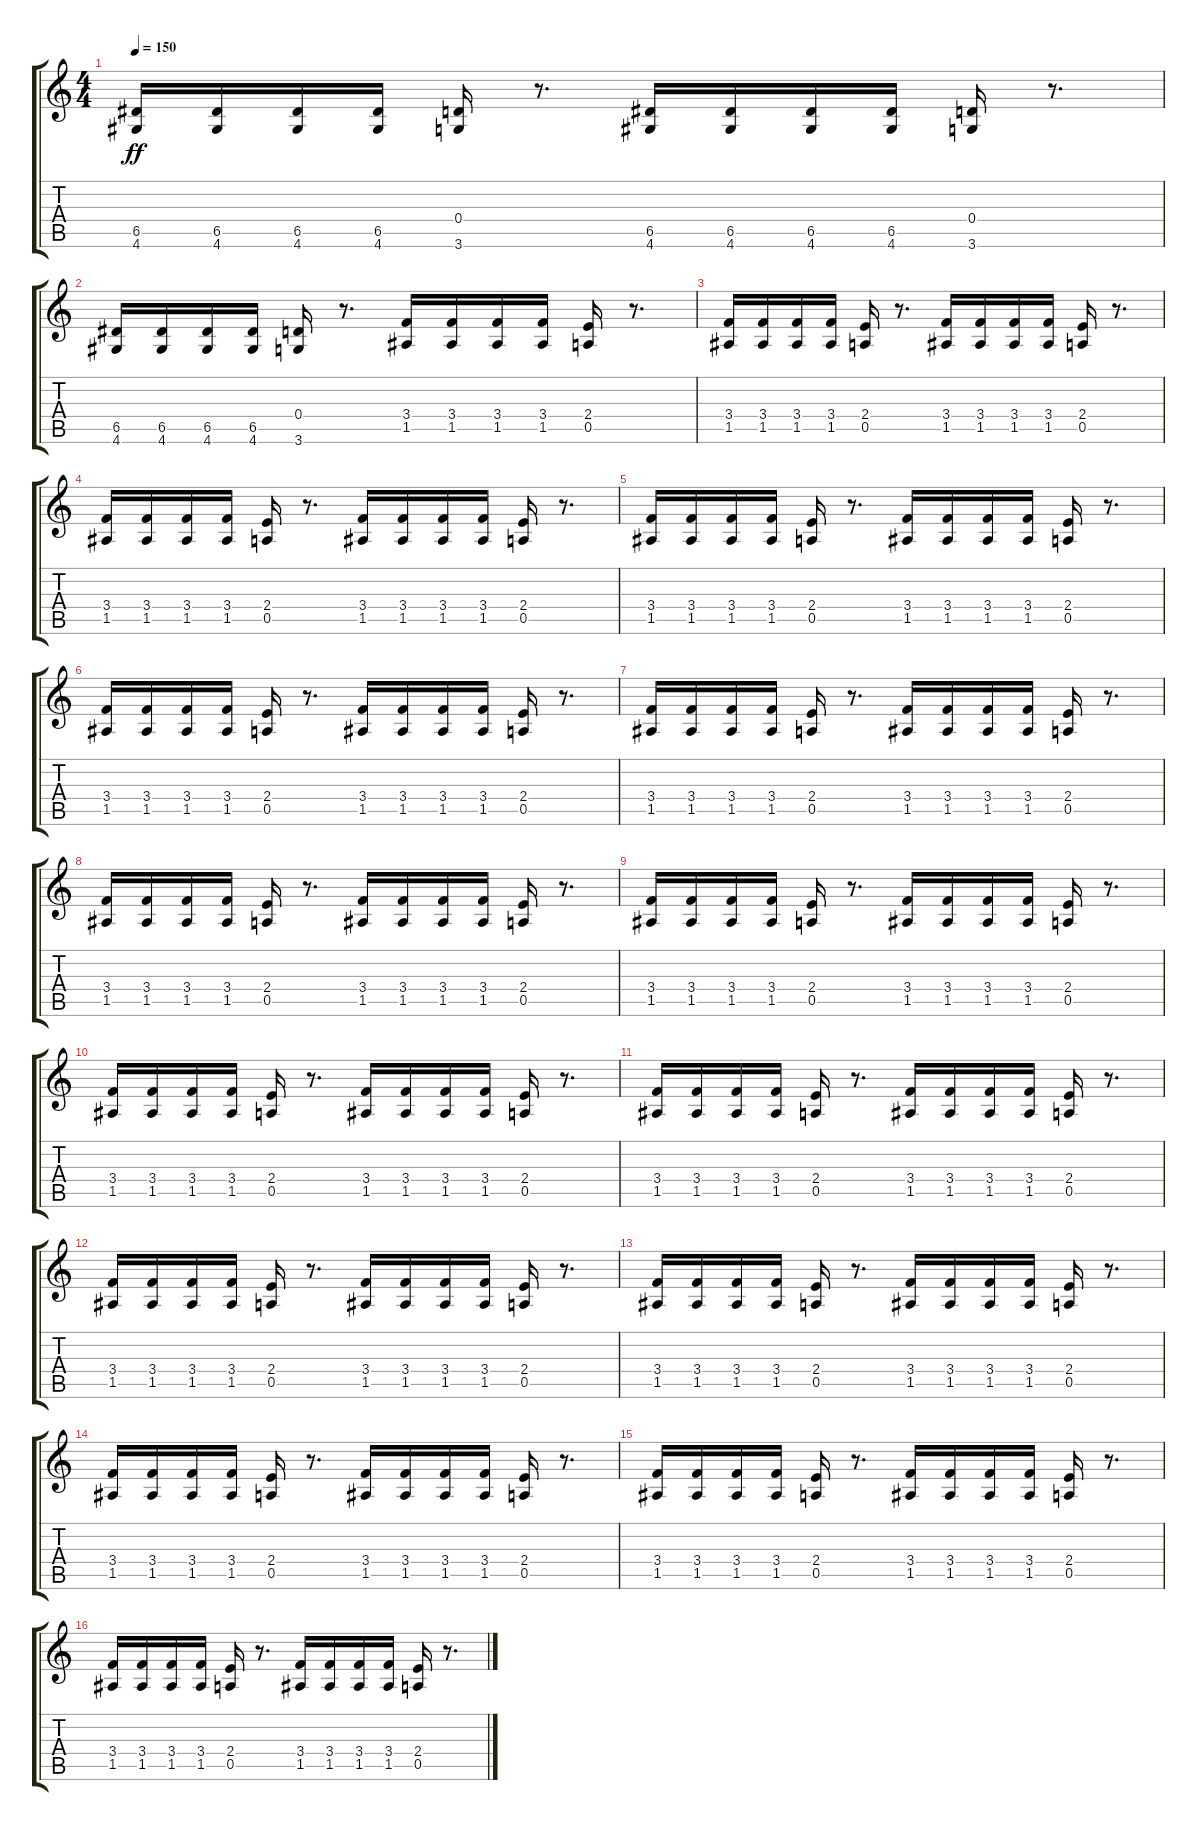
\track "" {instrument distortionguitar}
\staff {score tabs}
\tuning (E4 B3 G3 D3 A2 E2) {hide}
\ts (4 4)
\tempo 150
\clef g2
\ks c
(6.5 4.6).16{dy ff} (6.5 4.6).16 (6.5 4.6).16 (6.5 4.6).16 (0.4 3.6).16 r.8{d} (6.5 4.6).16 (6.5 4.6).16 (6.5 4.6).16 (6.5 4.6).16 (0.4 3.6).16 r.8{d} |
(6.5 4.6).16 (6.5 4.6).16 (6.5 4.6).16 (6.5 4.6).16 (0.4 3.6).16 r.8{d} (3.4 1.5).16 (3.4 1.5).16 (3.4 1.5).16 (3.4 1.5).16 (2.4 0.5).16 r.8{d} |
(3.4 1.5).16 (3.4 1.5).16 (3.4 1.5).16 (3.4 1.5).16 (2.4 0.5).16 r.8{d} (3.4 1.5).16 (3.4 1.5).16 (3.4 1.5).16 (3.4 1.5).16 (2.4 0.5).16 r.8{d} |
(3.4 1.5).16 (3.4 1.5).16 (3.4 1.5).16 (3.4 1.5).16 (2.4 0.5).16 r.8{d} (3.4 1.5).16 (3.4 1.5).16 (3.4 1.5).16 (3.4 1.5).16 (2.4 0.5).16 r.8{d} |
(3.4 1.5).16 (3.4 1.5).16 (3.4 1.5).16 (3.4 1.5).16 (2.4 0.5).16 r.8{d} (3.4 1.5).16 (3.4 1.5).16 (3.4 1.5).16 (3.4 1.5).16 (2.4 0.5).16 r.8{d} |
(3.4 1.5).16 (3.4 1.5).16 (3.4 1.5).16 (3.4 1.5).16 (2.4 0.5).16 r.8{d} (3.4 1.5).16 (3.4 1.5).16 (3.4 1.5).16 (3.4 1.5).16 (2.4 0.5).16 r.8{d} |
(3.4 1.5).16 (3.4 1.5).16 (3.4 1.5).16 (3.4 1.5).16 (2.4 0.5).16 r.8{d} (3.4 1.5).16 (3.4 1.5).16 (3.4 1.5).16 (3.4 1.5).16 (2.4 0.5).16 r.8{d} |
(3.4 1.5).16 (3.4 1.5).16 (3.4 1.5).16 (3.4 1.5).16 (2.4 0.5).16 r.8{d} (3.4 1.5).16 (3.4 1.5).16 (3.4 1.5).16 (3.4 1.5).16 (2.4 0.5).16 r.8{d} |
(3.4 1.5).16 (3.4 1.5).16 (3.4 1.5).16 (3.4 1.5).16 (2.4 0.5).16 r.8{d} (3.4 1.5).16 (3.4 1.5).16 (3.4 1.5).16 (3.4 1.5).16 (2.4 0.5).16 r.8{d} |
(3.4 1.5).16 (3.4 1.5).16 (3.4 1.5).16 (3.4 1.5).16 (2.4 0.5).16 r.8{d} (3.4 1.5).16 (3.4 1.5).16 (3.4 1.5).16 (3.4 1.5).16 (2.4 0.5).16 r.8{d} |
(3.4 1.5).16 (3.4 1.5).16 (3.4 1.5).16 (3.4 1.5).16 (2.4 0.5).16 r.8{d} (3.4 1.5).16 (3.4 1.5).16 (3.4 1.5).16 (3.4 1.5).16 (2.4 0.5).16 r.8{d} |
(3.4 1.5).16 (3.4 1.5).16 (3.4 1.5).16 (3.4 1.5).16 (2.4 0.5).16 r.8{d} (3.4 1.5).16 (3.4 1.5).16 (3.4 1.5).16 (3.4 1.5).16 (2.4 0.5).16 r.8{d} |
(3.4 1.5).16 (3.4 1.5).16 (3.4 1.5).16 (3.4 1.5).16 (2.4 0.5).16 r.8{d} (3.4 1.5).16 (3.4 1.5).16 (3.4 1.5).16 (3.4 1.5).16 (2.4 0.5).16 r.8{d} |
(3.4 1.5).16 (3.4 1.5).16 (3.4 1.5).16 (3.4 1.5).16 (2.4 0.5).16 r.8{d} (3.4 1.5).16 (3.4 1.5).16 (3.4 1.5).16 (3.4 1.5).16 (2.4 0.5).16 r.8{d} |
(3.4 1.5).16 (3.4 1.5).16 (3.4 1.5).16 (3.4 1.5).16 (2.4 0.5).16 r.8{d} (3.4 1.5).16 (3.4 1.5).16 (3.4 1.5).16 (3.4 1.5).16 (2.4 0.5).16 r.8{d} |
(3.4 1.5).16 (3.4 1.5).16 (3.4 1.5).16 (3.4 1.5).16 (2.4 0.5).16 r.8{d} (3.4 1.5).16 (3.4 1.5).16 (3.4 1.5).16 (3.4 1.5).16 (2.4 0.5).16 r.8{d}
